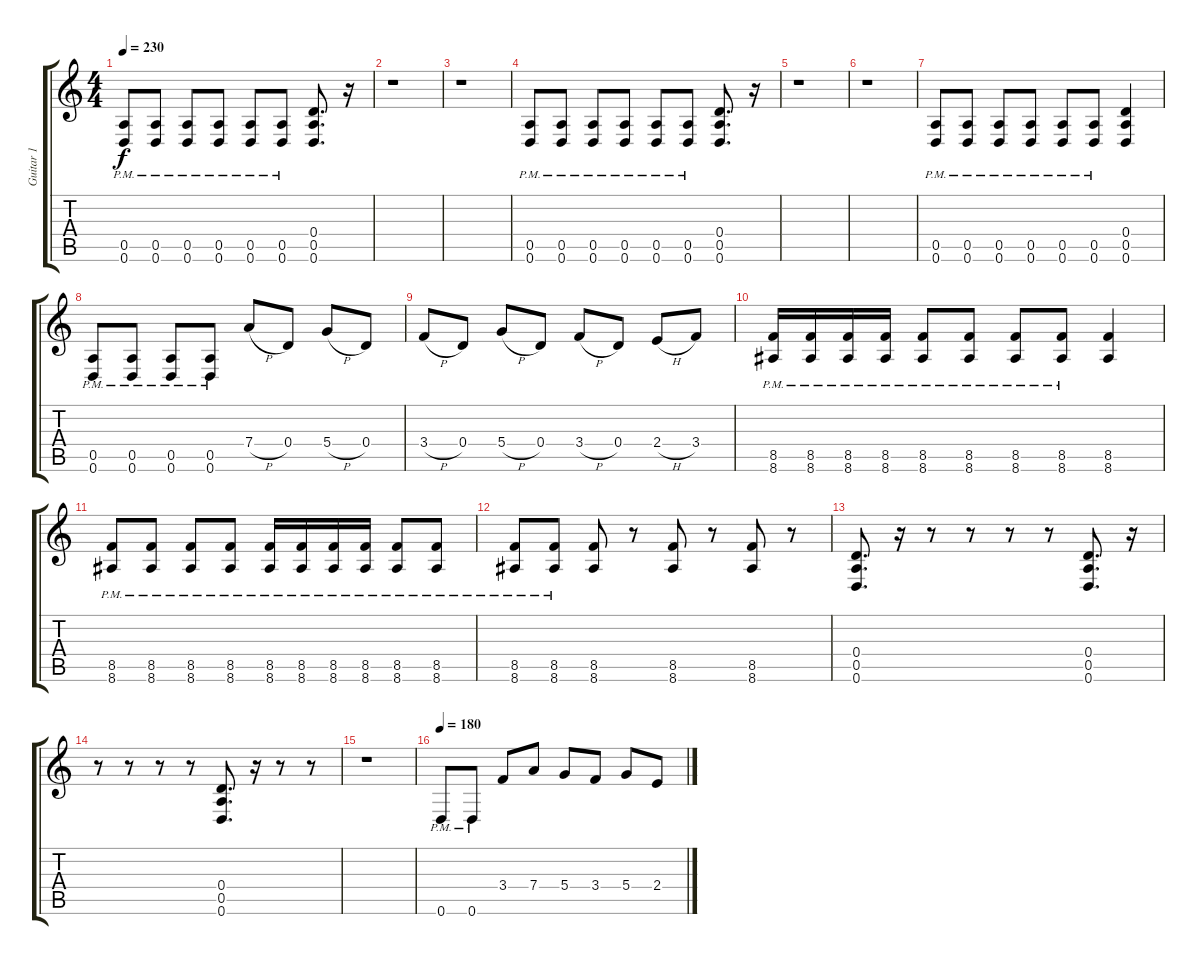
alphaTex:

\track ("Guitar 1" "Guitar 1") {instrument distortionguitar}
\staff {score tabs}
\tuning (E4 B3 G3 D3 A2 D2) {hide}
\ts (4 4)
\tempo 230
\clef g2
\ks c
(0.5{pm} 0.6{pm}).8{dy f} (0.5{pm} 0.6{pm}).8 (0.5{pm} 0.6{pm}).8 (0.5{pm} 0.6{pm}).8 (0.5{pm} 0.6{pm}).8 (0.5{pm} 0.6{pm}).8 (0.4 0.5 0.6).8{d} r.16 |
r.1 |
r.1 |
(0.5{pm} 0.6{pm}).8 (0.5{pm} 0.6{pm}).8 (0.5{pm} 0.6{pm}).8 (0.5{pm} 0.6{pm}).8 (0.5{pm} 0.6{pm}).8 (0.5{pm} 0.6{pm}).8 (0.4 0.5 0.6).8{d} r.16 |
r.1 |
r.1 |
(0.5{pm} 0.6{pm}).8 (0.5{pm} 0.6{pm}).8 (0.5{pm} 0.6{pm}).8 (0.5{pm} 0.6{pm}).8 (0.5{pm} 0.6{pm}).8 (0.5{pm} 0.6{pm}).8 (0.4 0.5 0.6).4 |
(0.5{pm} 0.6{pm}).8 (0.5{pm} 0.6{pm}).8 (0.5{pm} 0.6{pm}).8 (0.5{pm} 0.6{pm}).8 7.4{h}.8 0.4.8 5.4{h}.8 0.4.8 |
3.4{h}.8 0.4.8 5.4{h}.8 0.4.8 3.4{h}.8 0.4.8 2.4{h}.8 3.4.8 |
(8.5{pm} 8.6{pm}).16 (8.5{pm} 8.6{pm}).16 (8.5{pm} 8.6{pm}).16 (8.5{pm} 8.6{pm}).16 (8.5{pm} 8.6{pm}).8 (8.5{pm} 8.6{pm}).8 (8.5{pm} 8.6{pm}).8 (8.5{pm} 8.6{pm}).8 (8.5 8.6).4 |
(8.5{pm} 8.6{pm}).8 (8.5{pm} 8.6{pm}).8 (8.5{pm} 8.6{pm}).8 (8.5{pm} 8.6{pm}).8 (8.5{pm} 8.6{pm}).16 (8.5{pm} 8.6{pm}).16 (8.5{pm} 8.6{pm}).16 (8.5{pm} 8.6{pm}).16 (8.5{pm} 8.6{pm}).8 (8.5{pm} 8.6{pm}).8 |
(8.5{pm} 8.6{pm}).8 (8.5{pm} 8.6{pm}).8 (8.5 8.6).8 r.8 (8.5 8.6).8 r.8 (8.5 8.6).8 r.8 |
(0.4 0.5 0.6).8{d} r.16 r.8 r.8 r.8 r.8 (0.4 0.5 0.6).8{d} r.16 |
r.8 r.8 r.8 r.8 (0.4 0.5 0.6).8{d} r.16 r.8 r.8 |
r.1 |
\tempo 180
0.6{pm}.8 0.6{pm}.8 3.4.8 7.4.8 5.4.8 3.4.8 5.4.8 2.4.8
